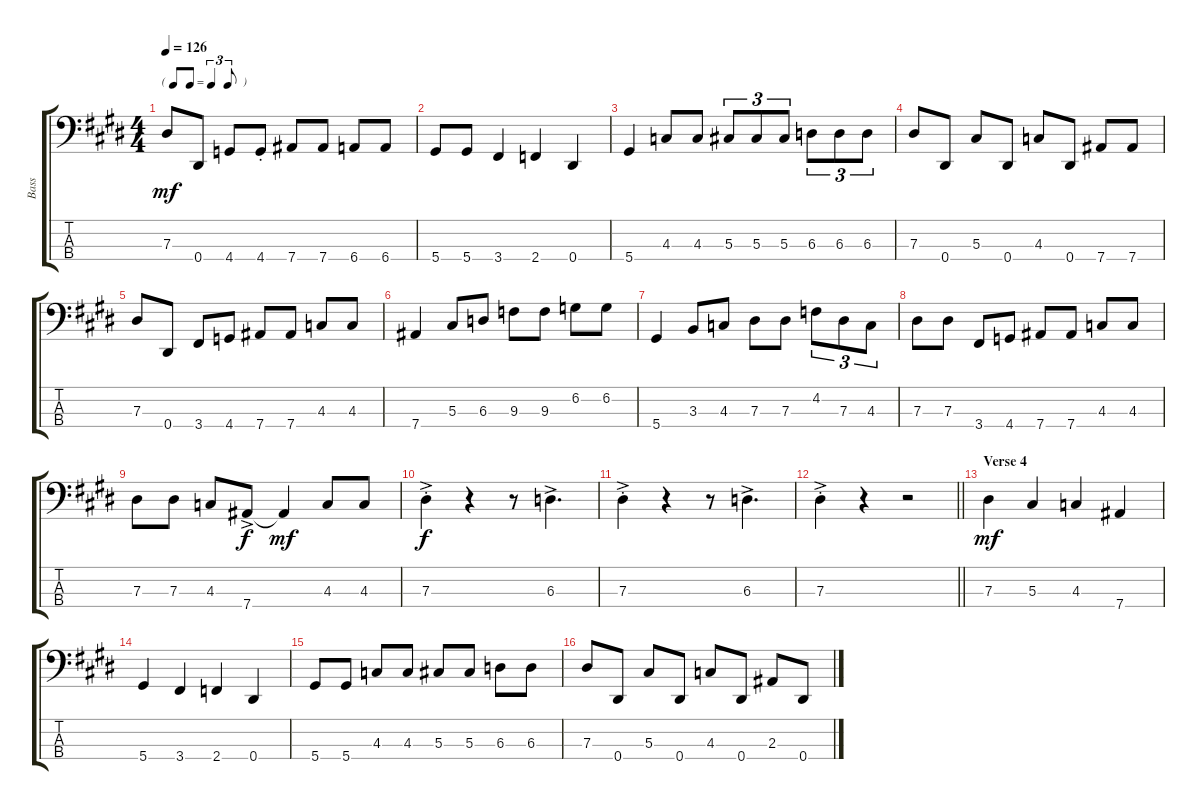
\track ("Bass" "Bass") {instrument electricbasspick}
\staff {score tabs}
\tuning (Gb2 Db2 Ab1 Eb1) {hide}
\ts (4 4)
\tf triplet8th
\tempo 126
\clef f4
\ks c#minor
7.3.8{dy mf} 0.4.8 4.4.8 4.4{st}.8 7.4.8 7.4.8 6.4.8 6.4.8 |
5.4.8 5.4.8 3.4.4 2.4.4 0.4.4 |
\ks e
5.4.4 4.3.8 4.3.8 5.3.8{tu (3 2)} 5.3.8{tu (3 2)} 5.3.8{tu (3 2)} 6.3.8{tu (3 2)} 6.3.8{tu (3 2)} 6.3.8{tu (3 2)} |
\ks c#minor
7.3.8 0.4.8 5.3.8 0.4.8 4.3.8 0.4.8 7.4.8 7.4.8 |
7.3.8 0.4.8 3.4.8 4.4.8 7.4.8 7.4.8 4.3.8 4.3.8 |
\ks e
7.4.4 5.3.8 6.3.8 9.3.8 9.3.8 6.2.8 6.2.8 |
\ks c#minor
5.4.4 3.3.8 4.3.8 7.3.8 7.3.8 4.2.8{tu (3 2)} 7.3.8{tu (3 2)} 4.3.8{tu (3 2)} |
7.3.8 7.3.8 3.4.8 4.4.8 7.4.8 7.4.8 4.3.8 4.3.8 |
\ks e
7.3.8 7.3.8 4.3.8 7.4{ac}.8{dy f} 7.4{t}.4{dy mf} 4.3.8 4.3.8 |
\ks c#minor
7.3{ac st}.4{dy f} r.4 r.8 6.3{ac}.4{d} |
7.3{ac st}.4 r.4 r.8 6.3{ac}.4{d} |
\barLineRight lightlight
\ks e
7.3{ac st}.4 r.4 r.2 |
\section ("" "Verse 4")
\ks c#minor
7.3.4{dy mf} 5.3.4 4.3.4 7.4.4 |
5.4.4 3.4.4 2.4.4 0.4.4 |
\ks e
5.4.8 5.4.8 4.3.8 4.3.8 5.3.8 5.3.8 6.3.8 6.3.8 |
\ks c#minor
7.3.8 0.4.8 5.3.8 0.4.8 4.3.8 0.4.8 2.3.8 0.4.8
